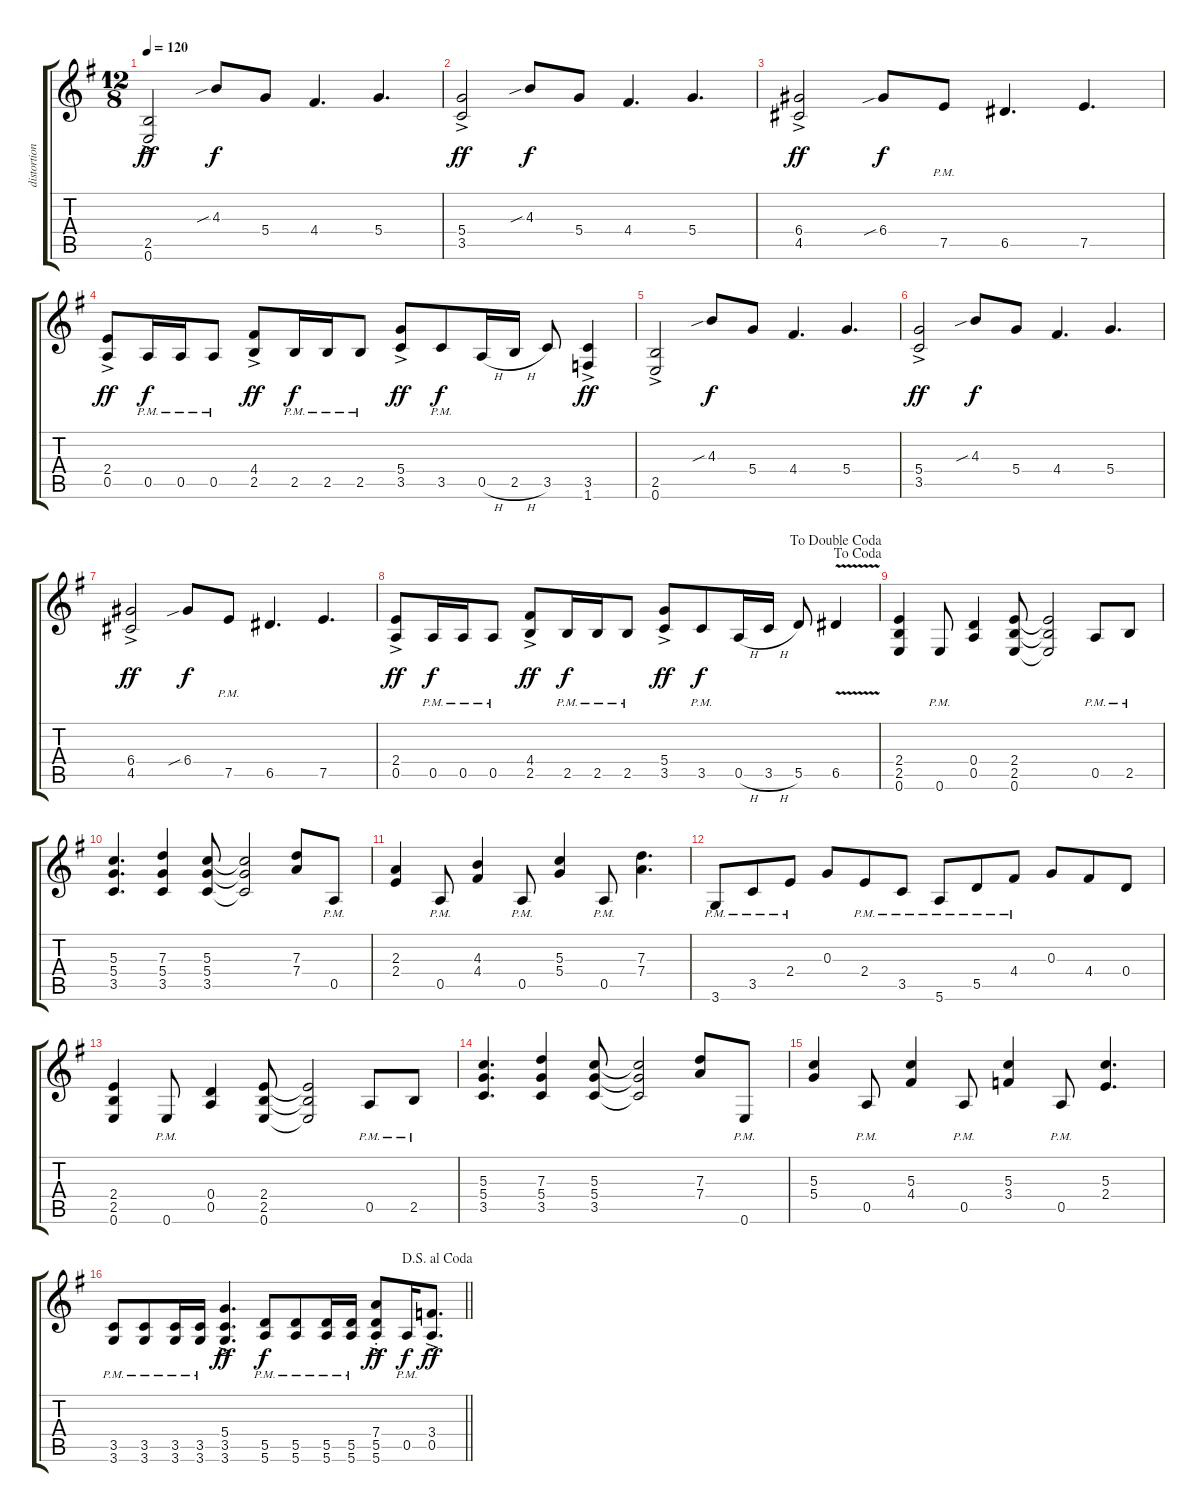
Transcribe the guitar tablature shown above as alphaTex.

\track ("distortion guitar" "distortion") {instrument distortionguitar}
\staff {score tabs}
\tuning (E4 B3 G3 D3 A2 E2) {hide}
\ts (12 8)
\tempo 120
\clef g2
\ks g
(2.5{ac} 0.6{ac}).2{dy ff} 4.3{sib}.8{dy f} 5.4.8 4.4.4{d} 5.4.4{d} |
(5.4{ac} 3.5{ac}).2{dy ff} 4.3{sib}.8{dy f} 5.4.8 4.4.4{d} 5.4.4{d} |
(6.4{ac} 4.5{ac}).2{dy ff} 6.4{sib}.8{dy f} 7.5{pm}.8 6.5.4{d} 7.5.4{d} |
(2.4{ac} 0.5{ac}).8{dy ff} 0.5{pm}.16{dy f} 0.5{pm}.16 0.5{pm}.8 (4.4{ac} 2.5{ac}).8{dy ff} 2.5{pm}.16{dy f} 2.5{pm}.16 2.5{pm}.8 (5.4{ac} 3.5{ac}).8{dy ff} 3.5{pm}.8{dy f} 0.5{h}.16 2.5{h}.16 3.5.8 (3.5{ac} 1.6{ac}).4{dy ff} |
(2.5{ac} 0.6{ac}).2 4.3{sib}.8{dy f} 5.4.8 4.4.4{d} 5.4.4{d} |
(5.4{ac} 3.5{ac}).2{dy ff} 4.3{sib}.8{dy f} 5.4.8 4.4.4{d} 5.4.4{d} |
(6.4{ac} 4.5{ac}).2{dy ff} 6.4{sib}.8{dy f} 7.5{pm}.8 6.5.4{d} 7.5.4{d} |
\jump dacoda
\jump dadoublecoda
(2.4{ac} 0.5{ac}).8{dy ff} 0.5{pm}.16{dy f} 0.5{pm}.16 0.5{pm}.8 (4.4{ac} 2.5{ac}).8{dy ff} 2.5{pm}.16{dy f} 2.5{pm}.16 2.5{pm}.8 (5.4{ac} 3.5{ac}).8{dy ff} 3.5{pm}.8{dy f} 0.5{h}.16 3.5{h}.16 5.5.8 6.5{v}.4 |
(2.4 2.5 0.6).4 0.6{pm}.8 (0.4 0.5).4 (2.4 2.5 0.6).8 (2.4{t} 2.5{t} 0.6{t}).2 0.5{pm}.8 2.5{pm}.8 |
(5.3 5.4 3.5).4{d} (7.3 5.4 3.5).4 (5.3 5.4 3.5).8 (5.3{t} 5.4{t} 3.5{t}).2 (7.3 7.4).8 0.5{pm}.8 |
(2.3 2.4).4 0.5{pm}.8 (4.3 4.4).4 0.5{pm}.8 (5.3 5.4).4 0.5{pm}.8 (7.3 7.4).4{d} |
3.6{pm}.8 3.5{pm}.8 2.4{pm}.8 0.3.8 2.4{pm}.8 3.5{pm}.8 5.6{pm}.8 5.5{pm}.8 4.4{pm}.8 0.3.8 4.4.8 0.4.8 |
(2.4 2.5 0.6).4 0.6{pm}.8 (0.4 0.5).4 (2.4 2.5 0.6).8 (2.4{t} 2.5{t} 0.6{t}).2 0.5{pm}.8 2.5{pm}.8 |
(5.3 5.4 3.5).4{d} (7.3 5.4 3.5).4 (5.3 5.4 3.5).8 (5.3{t} 5.4{t} 3.5{t}).2 (7.3 7.4).8 0.6{pm}.8 |
(5.3 5.4).4 0.5{pm}.8 (5.3 4.4).4 0.5{pm}.8 (5.3 3.4).4 0.5{pm}.8 (5.3 2.4).4{d} |
\jump dalsegnoalcoda
\barLineRight lightlight
(3.5{pm} 3.6{pm}).8 (3.5{pm} 3.6{pm}).8 (3.5{pm} 3.6{pm}).16 (3.5{pm} 3.6{pm}).16 (5.4{ac} 3.5{ac} 3.6{ac}).4{d dy ff} (5.5{pm} 5.6{pm}).8{dy f} (5.5{pm} 5.6{pm}).8 (5.5{pm} 5.6{pm}).16 (5.5{pm} 5.6{pm}).16 (7.4{ac st} 5.5{ac st} 5.6{ac st}).8{dy ff} 0.5{pm}.16{dy f} (3.4{ac} 0.5{ac}).8{d dy ff}
